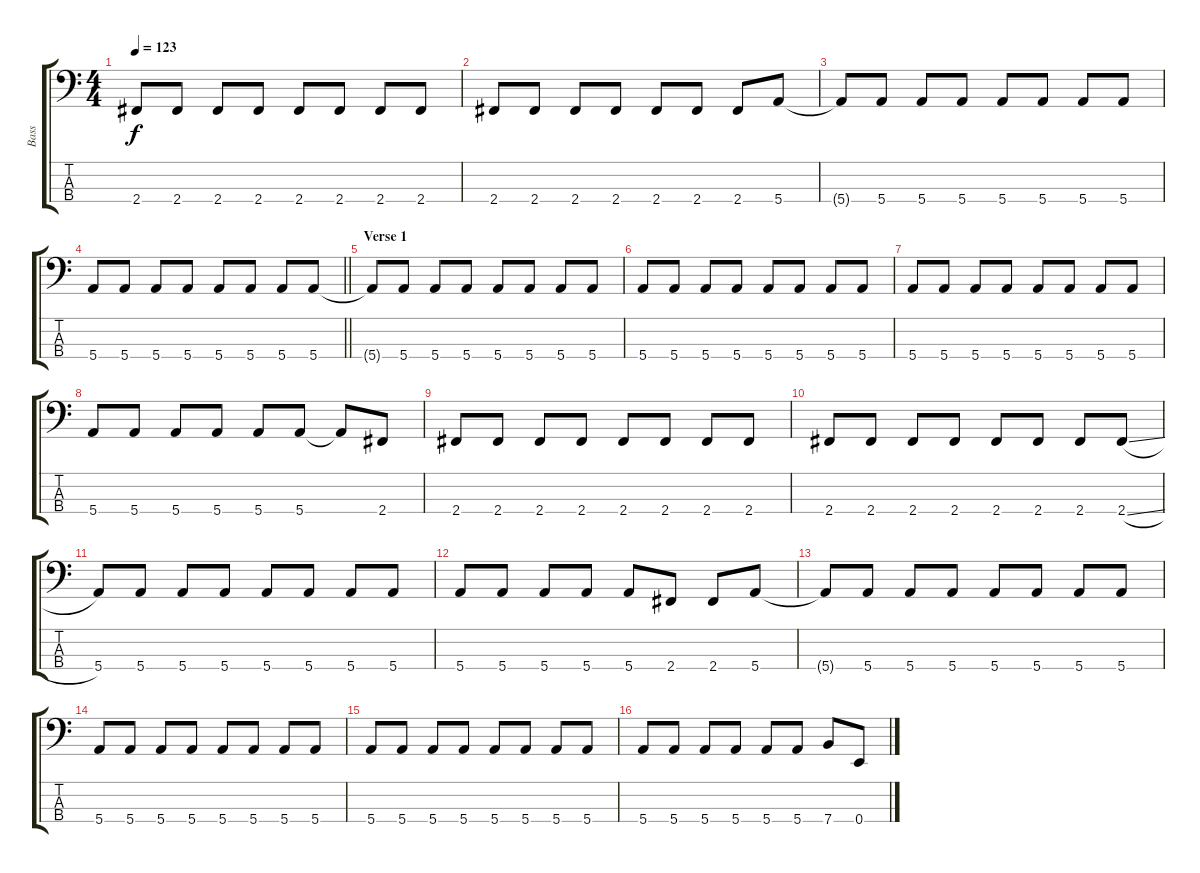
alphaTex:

\track ("Bass" "Bass") {instrument electricbassfinger}
\staff {score tabs}
\tuning (G2 D2 A1 E1) {hide}
\ts (4 4)
\tempo 123
\clef f4
\ks c
2.4{t}.8{dy f} 2.4.8 2.4.8 2.4.8 2.4.8 2.4.8 2.4.8 2.4.8 |
2.4.8 2.4.8 2.4.8 2.4.8 2.4.8 2.4.8 2.4.8 5.4.8 |
5.4{t}.8 5.4.8 5.4.8 5.4.8 5.4.8 5.4.8 5.4.8 5.4.8 |
\barLineRight lightlight
5.4.8 5.4.8 5.4.8 5.4.8 5.4.8 5.4.8 5.4.8 5.4.8 |
\section ("" "Verse 1")
5.4{t}.8 5.4.8 5.4.8 5.4.8 5.4.8 5.4.8 5.4.8 5.4.8 |
5.4.8 5.4.8 5.4.8 5.4.8 5.4.8 5.4.8 5.4.8 5.4.8 |
5.4.8 5.4.8 5.4.8 5.4.8 5.4.8 5.4.8 5.4.8 5.4.8 |
5.4.8 5.4.8 5.4.8 5.4.8 5.4.8 5.4.8 5.4{t}.8 2.4.8 |
2.4.8 2.4.8 2.4.8 2.4.8 2.4.8 2.4.8 2.4.8 2.4.8 |
2.4.8 2.4.8 2.4.8 2.4.8 2.4.8 2.4.8 2.4.8 2.4{sl}.8 |
5.4.8 5.4.8 5.4.8 5.4.8 5.4.8 5.4.8 5.4.8 5.4.8 |
5.4.8 5.4.8 5.4.8 5.4.8 5.4.8 2.4.8 2.4.8 5.4.8 |
5.4{t}.8 5.4.8 5.4.8 5.4.8 5.4.8 5.4.8 5.4.8 5.4.8 |
5.4.8 5.4.8 5.4.8 5.4.8 5.4.8 5.4.8 5.4.8 5.4.8 |
5.4.8 5.4.8 5.4.8 5.4.8 5.4.8 5.4.8 5.4.8 5.4.8 |
5.4.8 5.4.8 5.4.8 5.4.8 5.4.8 5.4.8 7.4.8 0.4.8
